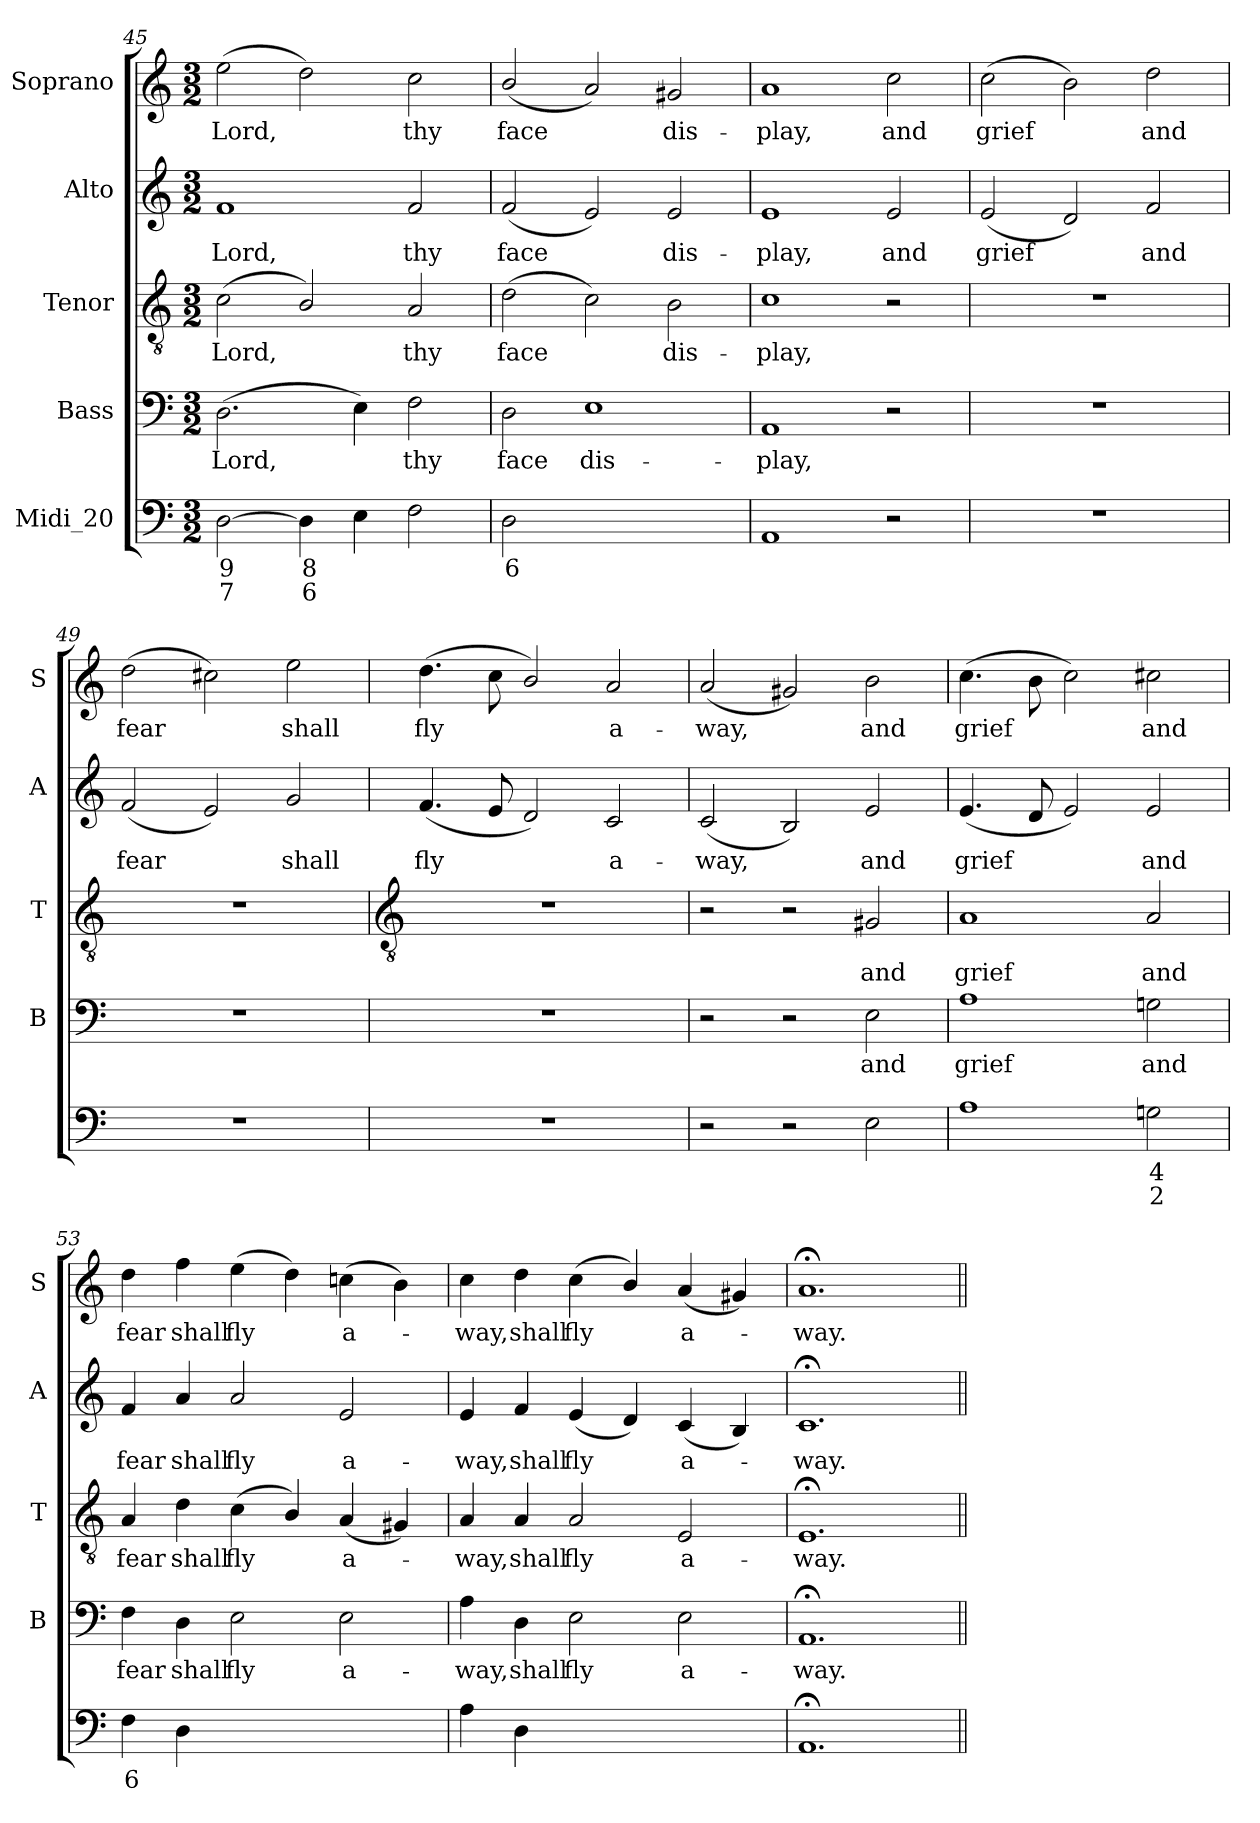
**kern	**text	**text	**text	**kern	**text	**kern	**text	**kern	**text	**kern	**text
*part5	*part5	*part5	*part5	*part4	*part4	*part3	*part3	*part2	*part2	*part1	*part1
*staff5	*staff5	*staff5	*staff5	*staff4	*staff4	*staff3	*staff3	*staff2	*staff2	*staff1	*staff1
*I"Midi_20	*	*	*	*I"Bass	*	*I"Tenor	*	*I"Alto	*	*I"Soprano	*
*	*	*	*	*I'B	*	*I'T	*	*I'A	*	*I'S	*
*clefF4	*	*	*	*clefF4	*	*clefGv2	*	*clefG2	*	*clefG2	*
*k[]	*	*	*	*k[]	*	*k[]	*	*k[]	*	*k[]	*
*C:	*	*	*	*C:	*	*C:	*	*C:	*	*C:	*
*M3/2	*	*	*	*M3/2	*	*M3/2	*	*M3/2	*	*M3/2	*
=45	=45	=45	=45	=45	=45	=45	=45	=45	=45	=45	=45
!	!LO:LY:b	!LO:LY:b	!	!	!LO:LY:b	!	!LO:LY:b	!	!LO:LY:b	!	!LO:LY:b
[2D	9	7	.	(>2.D	Lord,	(<2c	Lord,	1f	Lord,	(>2ee	Lord,
!	!LO:LY:b	!LO:LY:b	!	!	!	!	!	!	!	!	!
4D]	8	6	.	.	.	2B/)	.	.	.	2dd)	.
4E	.	.	.	4E)	.	.	.	.	.	.	.
!	!	!	!	!	!LO:LY:b	!	!LO:LY:b	!	!LO:LY:b	!	!LO:LY:b
2F	.	.	.	2F	thy	2A	thy	2f	thy	2cc	thy
=46	=46	=46	=46	=46	=46	=46	=46	=46	=46	=46	=46
!	!LO:LY:b	!	!	!	!LO:LY:b	!	!LO:LY:b	!	!LO:LY:b	!	!LO:LY:b
2D	6	.	.	2D	face	(>2d	face	(<2f	face	(<2b/	face
!	!LO:LY:b	!LO:LY:b	!	!	!LO:LY:b	!	!	!	!	!	!
[2Eyy	4	6	.	1E	dis-	2c)	.	2e)	.	2a)	.
!	!	!LO:LY:b	!	!	!	!	!LO:LY:b	!	!LO:LY:b	!	!LO:LY:b
2Eyy]	.	5	.	.	.	2B	dis-	2e	dis-	2g#X	dis-
=47	=47	=47	=47	=47	=47	=47	=47	=47	=47	=47	=47
!	!	!	!	!	!LO:LY:b	!	!LO:LY:b	!	!LO:LY:b	!	!LO:LY:b
1AA	.	.	.	1AA	-play,	1c	-play,	1e	-play,	1a	-play,
!	!	!	!	!	!	!	!	!	!LO:LY:b	!	!LO:LY:b
2r	.	.	.	2r	.	2r	.	2e	and	2cc	and
=48	=48	=48	=48	=48	=48	=48	=48	=48	=48	=48	=48
!LO:N:vis=1	!	!	!	!LO:N:vis=1	!	!LO:N:vis=1	!	!	!LO:LY:b	!	!LO:LY:b
1.r	.	.	.	1.r	.	1.r	.	(<2e	grief	(>2cc	grief
.	.	.	.	.	.	.	.	2d)	.	2b)	.
!	!	!	!	!	!	!	!	!	!LO:LY:b	!	!LO:LY:b
.	.	.	.	.	.	.	.	2f	and	2dd	and
=49	=49	=49	=49	=49	=49	=49	=49	=49	=49	=49	=49
!LO:N:vis=1	!	!	!	!LO:N:vis=1	!	!LO:N:vis=1	!	!	!LO:LY:b	!	!LO:LY:b
1.r	.	.	.	1.r	.	1.r	.	(<2f	fear	(>2dd	fear
.	.	.	.	.	.	.	.	2e)	.	2cc#X)	.
!	!	!	!	!	!	!	!	!	!LO:LY:b	!	!LO:LY:b
.	.	.	.	.	.	.	.	2g	shall	2ee	shall
!!LO:LB:g=z
=50	=50	=50	=50	=50	=50	=50	=50	=50	=50	=50	=50
*	*	*	*	*	*	*clefGv2	*	*	*	*	*
!LO:N:vis=1	!	!	!	!LO:N:vis=1	!	!LO:N:vis=1	!	!	!LO:LY:b	!	!LO:LY:b
1.r	.	.	.	1.r	.	1.r	.	(<4.f	fly	(>4.dd	fly
.	.	.	.	.	.	.	.	8e	.	8cc	.
.	.	.	.	.	.	.	.	2d)	.	2b/)	.
!	!	!	!	!	!	!	!	!	!LO:LY:b	!	!LO:LY:b
.	.	.	.	.	.	.	.	2c	a-	2a	a-
=51	=51	=51	=51	=51	=51	=51	=51	=51	=51	=51	=51
!	!	!	!	!	!	!	!	!	!LO:LY:b	!	!LO:LY:b
2r	.	.	.	2r	.	2r	.	(<2c	-way,	(<2a	-way,
2r	.	.	.	2r	.	2r	.	2B)	.	2g#X)	.
!	!	!	!	!	!LO:LY:b	!	!LO:LY:b	!	!LO:LY:b	!	!LO:LY:b
2E	.	.	.	2E	and	2G#X	and	2e	and	2b	and
=52	=52	=52	=52	=52	=52	=52	=52	=52	=52	=52	=52
!	!	!	!	!	!LO:LY:b	!	!LO:LY:b	!	!LO:LY:b	!	!LO:LY:b
1A	.	.	.	1A	grief	1A	grief	(<4.e	grief	(>4.cc	grief
.	.	.	.	.	.	.	.	8d	.	8b	.
.	.	.	.	.	.	.	.	2e)	.	2cc)	.
!	!LO:LY:b	!LO:LY:b	!	!	!LO:LY:b	!	!LO:LY:b	!	!LO:LY:b	!	!LO:LY:b
2Gn	4	2	.	2Gn	and	2A	and	2e	and	2cc#X	and
=53	=53	=53	=53	=53	=53	=53	=53	=53	=53	=53	=53
!	!LO:LY:b	!	!	!	!LO:LY:b	!	!LO:LY:b	!	!LO:LY:b	!	!LO:LY:b
4F	6	.	.	4F	fear	4A	fear	4f	fear	4dd	fear
!	!	!	!	!	!LO:LY:b	!	!LO:LY:b	!	!LO:LY:b	!	!LO:LY:b
4D	.	.	.	4D	shall	4d	shall	4a	shall	4ff	shall
!	!LO:LY:b	!LO:LY:b	!	!	!LO:LY:b	!	!LO:LY:b	!	!LO:LY:b	!	!LO:LY:b
[4Eyy	6	4	.	2E	fly	(<4c	fly	2a	fly	(>4ee	fly
!	!LO:LY:b	!LO:LY:b	!LO:LY:b	!	!	!	!	!	!	!	!
4Eyy_	7	4	6	.	.	4B/)	.	.	.	4dd)	.
!	!LO:LY:b	!LO:LY:b	!	!	!LO:LY:b	!	!LO:LY:b	!	!LO:LY:b	!	!LO:LY:b
4Eyy_	6	4	.	2E	a-	(<4A	a-	2e	a-	(>4ccn	a-
!	!LO:LY:b	!	!	!	!	!	!	!	!	!	!
4Eyy]	5	.	.	.	.	4G#X)	.	.	.	4b)	.
=54	=54	=54	=54	=54	=54	=54	=54	=54	=54	=54	=54
!	!	!	!	!	!LO:LY:b	!	!LO:LY:b	!	!LO:LY:b	!	!LO:LY:b
4A	.	.	.	4A	-way,	4A	way,	4e	-way,	4cc	way,
!	!	!	!	!	!LO:LY:b	!	!LO:LY:b	!	!LO:LY:b	!	!LO:LY:b
4D	.	.	.	4D	shall	4A	shall	4f	shall	4dd	shall
!	!LO:LY:b	!LO:LY:b	!	!	!LO:LY:b	!	!LO:LY:b	!	!LO:LY:b	!	!LO:LY:b
[4Eyy	6	4	.	2E	fly	2A	fly	(<4e	fly	(<4cc	fly
!	!LO:LY:b	!LO:LY:b	!LO:LY:b	!	!	!	!	!	!	!	!
4Eyy]	5	7	3	.	.	.	.	4d)	.	4b/)	.
!	!LO:LY:b	!LO:LY:b	!	!	!LO:LY:b	!	!LO:LY:b	!	!LO:LY:b	!	!LO:LY:b
[4EEyy	4	6	.	2E	a-	2E	a-	(<4c	a-	(<4a	a-
!	!	!LO:LY:b	!	!	!	!	!	!	!	!	!
4EEyy]	.	6	.	.	.	.	.	4B)	.	4g#X)	.
=55	=55	=55	=55	=55	=55	=55	=55	=55	=55	=55	=55
!	!	!	!	!	!LO:LY:b	!	!LO:LY:b	!	!LO:LY:b	!	!LO:LY:b
1.AA;<	.	.	.	1.AA;<	-way.	1.E;<	-way.	1.c;<	way.	1.a;<	way.
=||	=||	=||	=||	=||	=||	=||	=||	=||	=||	=||	=||
*-	*-	*-	*-	*-	*-	*-	*-	*-	*-	*-	*-
